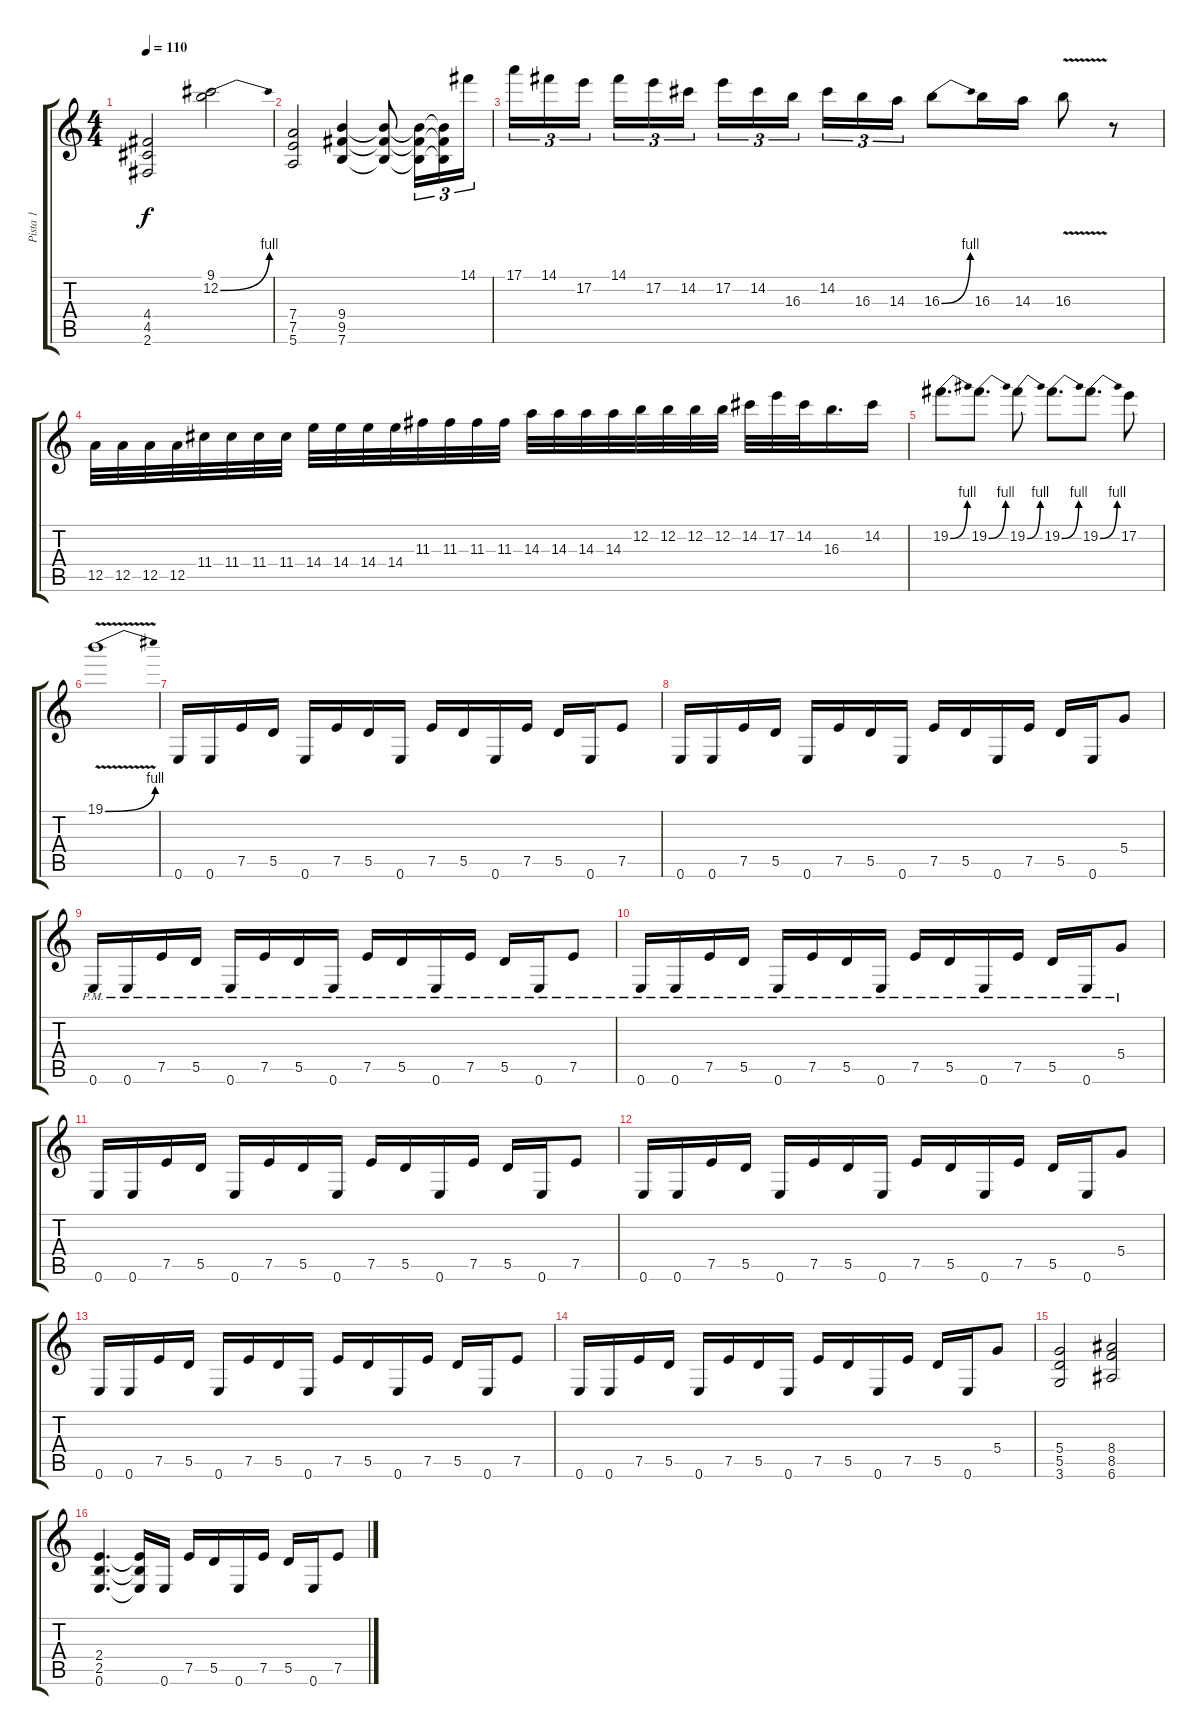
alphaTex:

\track ("Pista 1" "Pista 1") {instrument distortionguitar}
\staff {score tabs}
\tuning (E4 B3 G3 D3 A2 E2) {hide}
\ts (4 4)
\tempo 110
\clef g2
\ks c
(4.4 4.5 2.6).2{dy f} (9.1 12.2{be (bend 0 0 60 4)}).2 |
(7.4 7.5 5.6).2 (9.4 9.5 7.6).4 (9.4{t} 9.5{t} 7.6{t}).8 (9.4{t} 9.5{t} 7.6{t}).16{tu (3 2)} (9.4{t} 9.5{t} 7.6{t}).16{tu (3 2)} 14.1.16{tu (3 2)} |
17.1.16{tu (3 2)} 14.1.16{tu (3 2)} 17.2.16{tu (3 2) beam splitsecondary} 14.1.16{tu (3 2)} 17.2.16{tu (3 2)} 14.2.16{tu (3 2)} 17.2.16{tu (3 2)} 14.2.16{tu (3 2)} 16.3.16{tu (3 2) beam splitsecondary} 14.2.16{tu (3 2)} 16.3.16{tu (3 2)} 14.3.16{tu (3 2)} 16.3{be (bend 0 0 60 4)}.8 16.3.16 14.3.16 16.3{v}.8 r.8 |
12.5.32 12.5.32 12.5.32 12.5.32 11.4.32 11.4.32 11.4.32 11.4.32 14.4.32 14.4.32 14.4.32 14.4.32 11.3.32 11.3.32 11.3.32 11.3.32 14.3.32 14.3.32 14.3.32 14.3.32 12.2.32 12.2.32 12.2.32 12.2.32 14.2.32 17.2.32 14.2.32 16.3.16{d} 14.2.16 |
19.2{be (bend 0 0 60 4)}.8{d} 19.2{be (bend 0 0 60 4)}.8{d} 19.2{be (bend 0 0 60 4)}.8 19.2{be (bend 0 0 60 4)}.8{d} 19.2{be (bend 0 0 60 4)}.8{d} 17.2.8 |
19.1{be (bend 0 0 60 4) v}.1 |
0.6.16 0.6.16 7.5.16 5.5.16 0.6.16 7.5.16 5.5.16 0.6.16 7.5.16 5.5.16 0.6.16 7.5.16 5.5.16 0.6.16 7.5.8 |
0.6.16 0.6.16 7.5.16 5.5.16 0.6.16 7.5.16 5.5.16 0.6.16 7.5.16 5.5.16 0.6.16 7.5.16 5.5.16 0.6.16 5.4.8 |
0.6{pm}.16 0.6{pm}.16 7.5{pm}.16 5.5{pm}.16 0.6{pm}.16 7.5{pm}.16 5.5{pm}.16 0.6{pm}.16 7.5{pm}.16 5.5{pm}.16 0.6{pm}.16 7.5{pm}.16 5.5{pm}.16 0.6{pm}.16 7.5{pm}.8 |
0.6{pm}.16 0.6{pm}.16 7.5{pm}.16 5.5{pm}.16 0.6{pm}.16 7.5{pm}.16 5.5{pm}.16 0.6{pm}.16 7.5{pm}.16 5.5{pm}.16 0.6{pm}.16 7.5{pm}.16 5.5{pm}.16 0.6{pm}.16 5.4{pm}.8 |
0.6.16 0.6.16 7.5.16 5.5.16 0.6.16 7.5.16 5.5.16 0.6.16 7.5.16 5.5.16 0.6.16 7.5.16 5.5.16 0.6.16 7.5.8 |
0.6.16 0.6.16 7.5.16 5.5.16 0.6.16 7.5.16 5.5.16 0.6.16 7.5.16 5.5.16 0.6.16 7.5.16 5.5.16 0.6.16 5.4.8 |
0.6.16 0.6.16 7.5.16 5.5.16 0.6.16 7.5.16 5.5.16 0.6.16 7.5.16 5.5.16 0.6.16 7.5.16 5.5.16 0.6.16 7.5.8 |
0.6.16 0.6.16 7.5.16 5.5.16 0.6.16 7.5.16 5.5.16 0.6.16 7.5.16 5.5.16 0.6.16 7.5.16 5.5.16 0.6.16 5.4.8 |
(5.4 5.5 3.6).2 (8.4 8.5 6.6).2 |
(2.4 2.5 0.6).4{d} (2.4{t} 2.5{t} 0.6{t}).16 0.6.16 7.5.16 5.5.16 0.6.16 7.5.16 5.5.16 0.6.16 7.5.8
